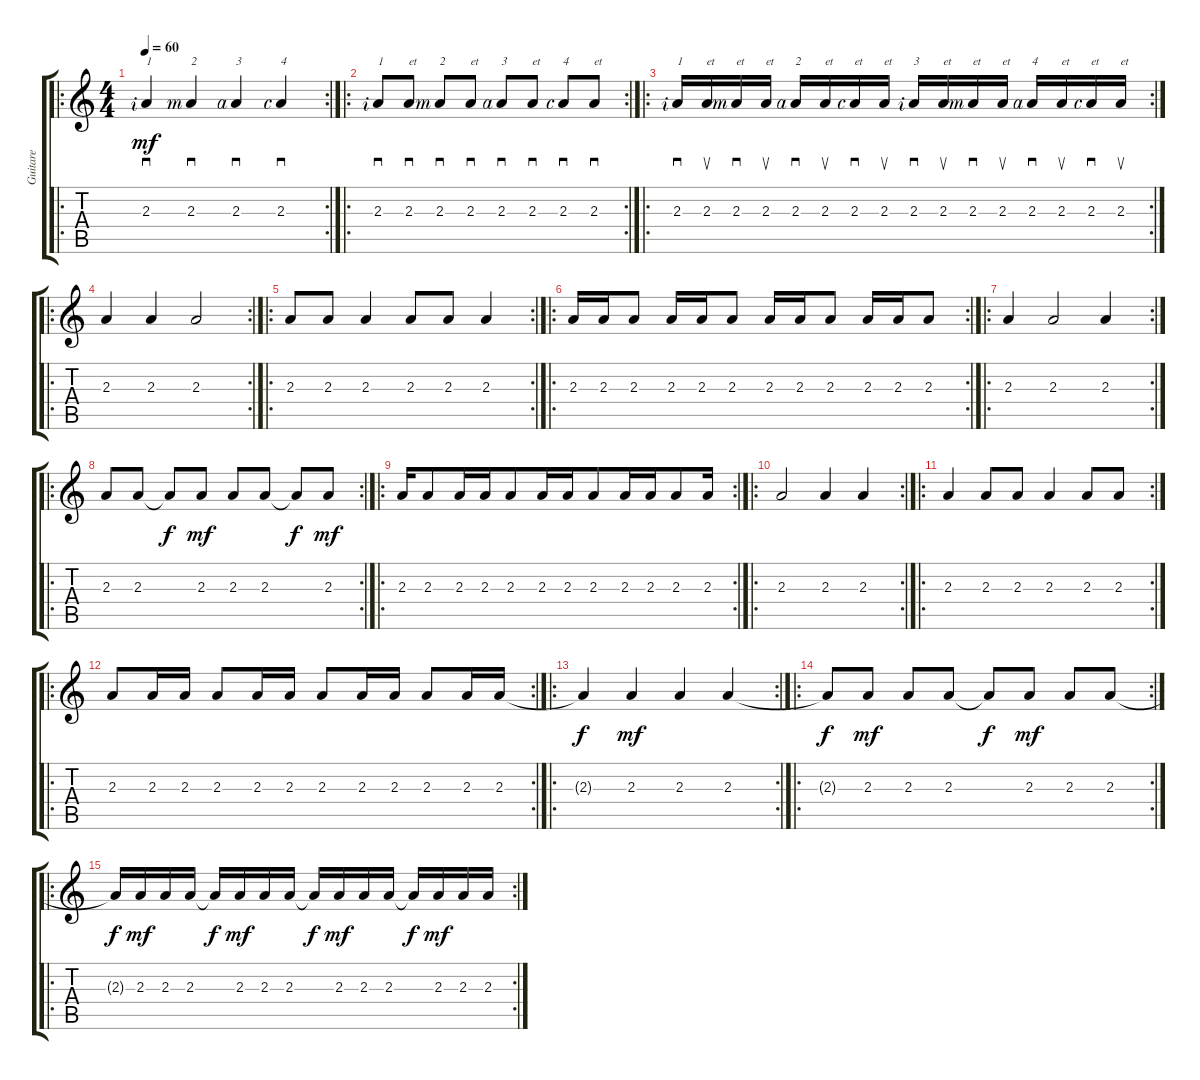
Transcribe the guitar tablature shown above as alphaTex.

\track ("Guitare" "Guitare") {instrument acousticguitarsteel}
\staff {score tabs}
\tuning (E4 B3 G3 D3 A2 E2) {hide}
\ro
\rc 2
\ts (4 4)
\tempo 60
\clef g2
\ks c
2.3{rf 2}.4{sd txt "1" dy mf instrument acousticguitarsteel} 2.3{rf 3}.4{sd txt "2"} 2.3{rf 4}.4{sd txt "3"} 2.3{rf 5}.4{sd txt "4"} |
\ro
\rc 2
2.3{rf 2}.8{sd txt "1"} 2.3.8{sd txt "et"} 2.3{rf 3}.8{sd txt "2"} 2.3.8{sd txt "et"} 2.3{rf 4}.8{sd txt "3"} 2.3.8{sd txt "et"} 2.3{rf 5}.8{sd txt "4"} 2.3.8{sd txt "et"} |
\ro
\rc 2
2.3{rf 2}.16{sd txt "1"} 2.3.16{su txt "et"} 2.3{rf 3}.16{sd txt "et"} 2.3.16{su txt "et"} 2.3{rf 4}.16{sd txt "2"} 2.3.16{su txt "et"} 2.3{rf 5}.16{sd txt "et"} 2.3.16{su txt "et"} 2.3{rf 2}.16{sd txt "3"} 2.3.16{su txt "et"} 2.3{rf 3}.16{sd txt "et"} 2.3.16{su txt "et"} 2.3{rf 4}.16{sd txt "4"} 2.3.16{su txt "et"} 2.3{rf 5}.16{sd txt "et"} 2.3.16{su txt "et"} |
\ro
\rc 2
2.3.4 2.3.4 2.3.2 |
\ro
\rc 2
2.3.8 2.3.8 2.3.4 2.3.8 2.3.8 2.3.4 |
\ro
\rc 2
2.3.16 2.3.16 2.3.8 2.3.16 2.3.16 2.3.8 2.3.16 2.3.16 2.3.8 2.3.16 2.3.16 2.3.8 |
\ro
\rc 2
2.3.4 2.3.2 2.3.4 |
\ro
\rc 2
2.3.8 2.3.8 2.3{t}.8{dy f} 2.3.8{dy mf} 2.3.8 2.3.8 2.3{t}.8{dy f} 2.3.8{dy mf} |
\ro
\rc 2
2.3.16 2.3.8 2.3.16{beam merge} 2.3.16 2.3.8 2.3.16{beam merge} 2.3.16 2.3.8 2.3.16{beam merge} 2.3.16 2.3.8 2.3.16 |
\ro
\rc 2
2.3.2 2.3.4 2.3.4 |
\ro
\rc 2
2.3.4 2.3.8 2.3.8 2.3.4 2.3.8 2.3.8 |
\ro
\rc 2
2.3.8 2.3.16 2.3.16 2.3.8 2.3.16 2.3.16 2.3.8 2.3.16 2.3.16 2.3.8 2.3.16 2.3.16 |
\ro
\rc 2
2.3{t}.4{dy f} 2.3.4{dy mf} 2.3.4 2.3.4 |
\ro
\rc 2
2.3{t}.8{dy f} 2.3.8{dy mf} 2.3.8 2.3.8 2.3{t}.8{dy f} 2.3.8{dy mf} 2.3.8 2.3.8 |
\ro
\rc 2
2.3{t}.16{dy f} 2.3.16{dy mf} 2.3.16 2.3.16 2.3{t}.16{dy f} 2.3.16{dy mf} 2.3.16 2.3.16 2.3{t}.16{dy f} 2.3.16{dy mf} 2.3.16 2.3.16 2.3{t}.16{dy f} 2.3.16{dy mf} 2.3.16 2.3.16
